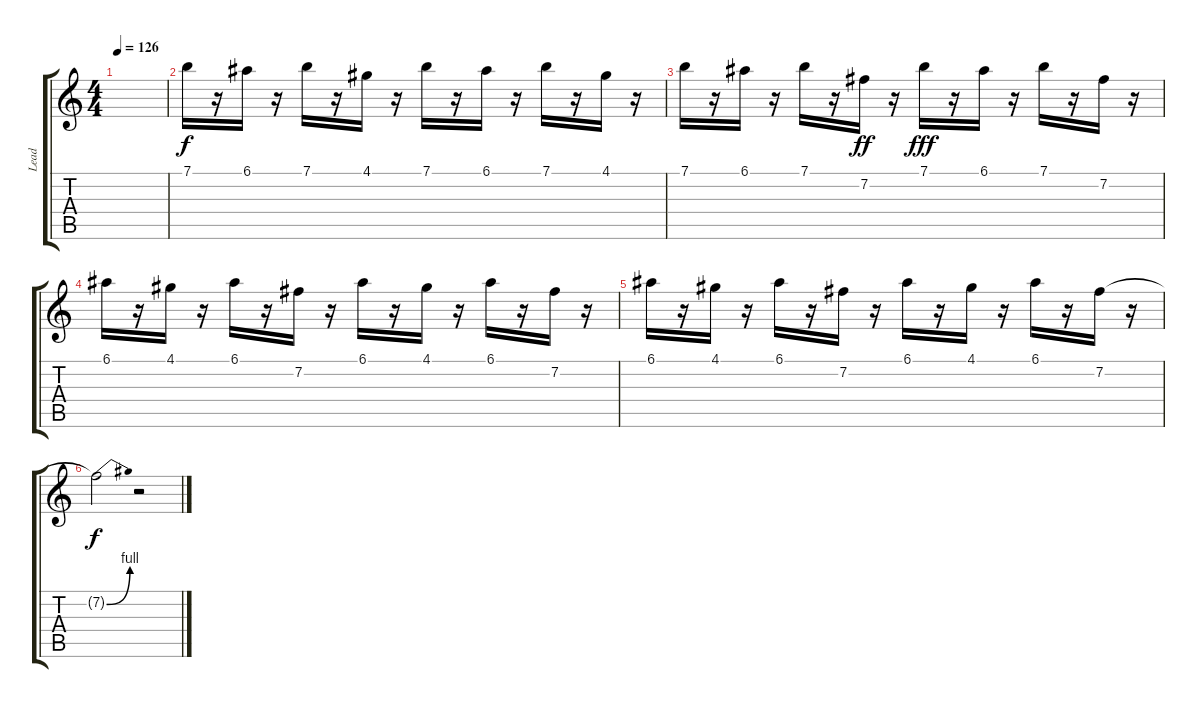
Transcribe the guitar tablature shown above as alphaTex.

\track ("Lead" "Lead") {instrument distortionguitar}
\staff {score tabs}
\tuning (E4 B3 G3 D3 A2 E2) {hide}
\ts (4 4)
\tempo 126
\clef g2
\ks c
|
7.1.16 r.16 6.1.16 r.16 7.1.16 r.16 4.1.16 r.16 7.1.16 r.16 6.1.16 r.16 7.1.16 r.16 4.1.16 r.16 |
7.1.16 r.16 6.1.16 r.16 7.1.16 r.16 7.2.16{dy ff} r.16 7.1.16{dy fff} r.16 6.1.16 r.16 7.1.16 r.16 7.2.16 r.16 |
6.1.16 r.16 4.1.16 r.16 6.1.16 r.16 7.2.16 r.16 6.1.16 r.16 4.1.16 r.16 6.1.16 r.16 7.2.16 r.16 |
6.1.16 r.16 4.1.16 r.16 6.1.16 r.16 7.2.16 r.16 6.1.16 r.16 4.1.16 r.16 6.1.16 r.16 7.2.16 r.16 |
7.2{be (bend 0 0 60 4) t}.2{dy f} r.2
